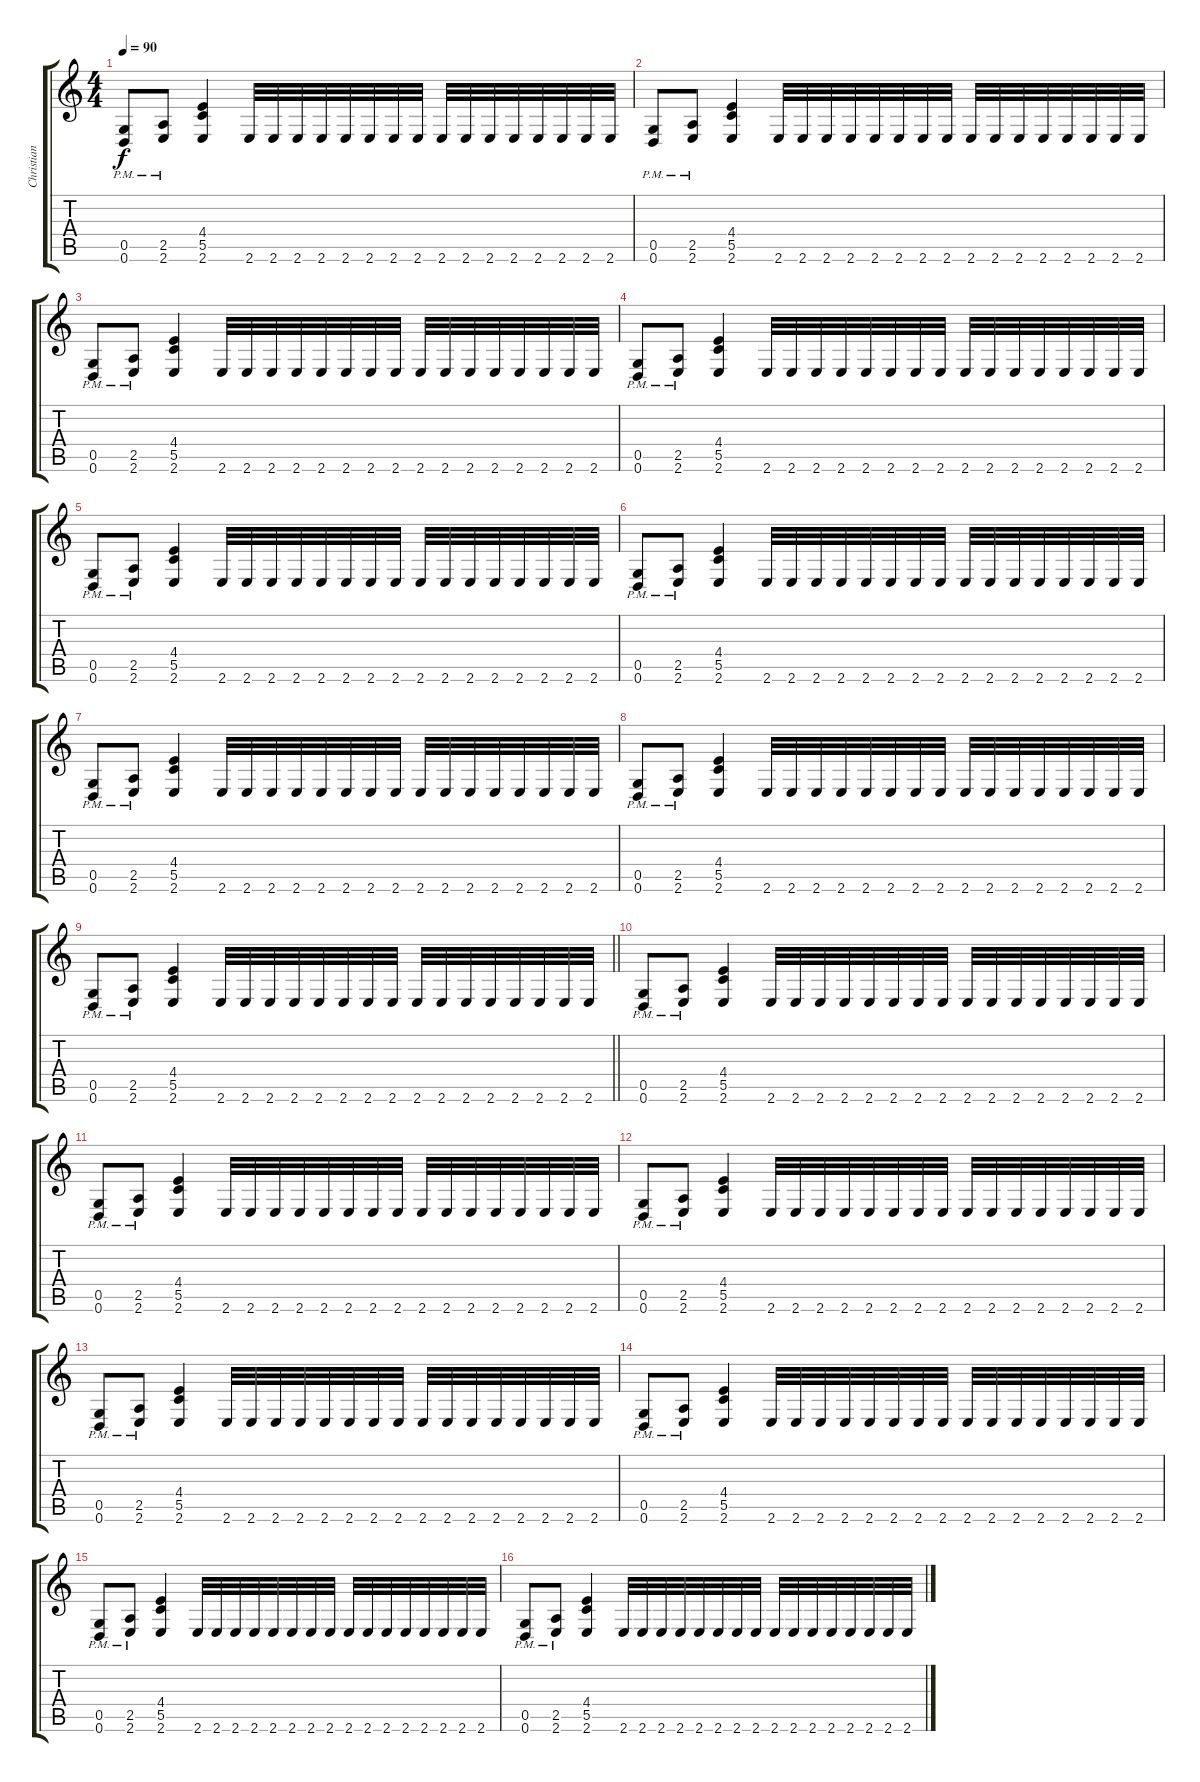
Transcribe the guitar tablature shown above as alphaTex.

\track ("Christian Andreu" "Christian ") {instrument distortionguitar}
\staff {score tabs}
\tuning (D4 A3 F3 C3 G2 D2) {hide}
\ts (4 4)
\tempo 90
\clef g2
\ks c
(0.5{pm} 0.6{pm}).8{dy f} (2.5{pm} 2.6{pm}).8 (4.4 5.5 2.6).4 2.6.32 2.6.32 2.6.32 2.6.32 2.6.32 2.6.32 2.6.32 2.6.32 2.6.32 2.6.32 2.6.32 2.6.32 2.6.32 2.6.32 2.6.32 2.6.32 |
(0.5{pm} 0.6{pm}).8 (2.5{pm} 2.6{pm}).8 (4.4 5.5 2.6).4 2.6.32 2.6.32 2.6.32 2.6.32 2.6.32 2.6.32 2.6.32 2.6.32 2.6.32 2.6.32 2.6.32 2.6.32 2.6.32 2.6.32 2.6.32 2.6.32 |
(0.5{pm} 0.6{pm}).8 (2.5{pm} 2.6{pm}).8 (4.4 5.5 2.6).4 2.6.32 2.6.32 2.6.32 2.6.32 2.6.32 2.6.32 2.6.32 2.6.32 2.6.32 2.6.32 2.6.32 2.6.32 2.6.32 2.6.32 2.6.32 2.6.32 |
(0.5{pm} 0.6{pm}).8 (2.5{pm} 2.6{pm}).8 (4.4 5.5 2.6).4 2.6.32 2.6.32 2.6.32 2.6.32 2.6.32 2.6.32 2.6.32 2.6.32 2.6.32 2.6.32 2.6.32 2.6.32 2.6.32 2.6.32 2.6.32 2.6.32 |
(0.5{pm} 0.6{pm}).8 (2.5{pm} 2.6{pm}).8 (4.4 5.5 2.6).4 2.6.32 2.6.32 2.6.32 2.6.32 2.6.32 2.6.32 2.6.32 2.6.32 2.6.32 2.6.32 2.6.32 2.6.32 2.6.32 2.6.32 2.6.32 2.6.32 |
(0.5{pm} 0.6{pm}).8 (2.5{pm} 2.6{pm}).8 (4.4 5.5 2.6).4 2.6.32 2.6.32 2.6.32 2.6.32 2.6.32 2.6.32 2.6.32 2.6.32 2.6.32 2.6.32 2.6.32 2.6.32 2.6.32 2.6.32 2.6.32 2.6.32 |
(0.5{pm} 0.6{pm}).8 (2.5{pm} 2.6{pm}).8 (4.4 5.5 2.6).4 2.6.32 2.6.32 2.6.32 2.6.32 2.6.32 2.6.32 2.6.32 2.6.32 2.6.32 2.6.32 2.6.32 2.6.32 2.6.32 2.6.32 2.6.32 2.6.32 |
(0.5{pm} 0.6{pm}).8 (2.5{pm} 2.6{pm}).8 (4.4 5.5 2.6).4 2.6.32 2.6.32 2.6.32 2.6.32 2.6.32 2.6.32 2.6.32 2.6.32 2.6.32 2.6.32 2.6.32 2.6.32 2.6.32 2.6.32 2.6.32 2.6.32 |
\barLineRight lightlight
(0.5{pm} 0.6{pm}).8 (2.5{pm} 2.6{pm}).8 (4.4 5.5 2.6).4 2.6.32 2.6.32 2.6.32 2.6.32 2.6.32 2.6.32 2.6.32 2.6.32 2.6.32 2.6.32 2.6.32 2.6.32 2.6.32 2.6.32 2.6.32 2.6.32 |
(0.5{pm} 0.6{pm}).8 (2.5{pm} 2.6{pm}).8 (4.4 5.5 2.6).4 2.6.32 2.6.32 2.6.32 2.6.32 2.6.32 2.6.32 2.6.32 2.6.32 2.6.32 2.6.32 2.6.32 2.6.32 2.6.32 2.6.32 2.6.32 2.6.32 |
(0.5{pm} 0.6{pm}).8 (2.5{pm} 2.6{pm}).8 (4.4 5.5 2.6).4 2.6.32 2.6.32 2.6.32 2.6.32 2.6.32 2.6.32 2.6.32 2.6.32 2.6.32 2.6.32 2.6.32 2.6.32 2.6.32 2.6.32 2.6.32 2.6.32 |
(0.5{pm} 0.6{pm}).8 (2.5{pm} 2.6{pm}).8 (4.4 5.5 2.6).4 2.6.32 2.6.32 2.6.32 2.6.32 2.6.32 2.6.32 2.6.32 2.6.32 2.6.32 2.6.32 2.6.32 2.6.32 2.6.32 2.6.32 2.6.32 2.6.32 |
(0.5{pm} 0.6{pm}).8 (2.5{pm} 2.6{pm}).8 (4.4 5.5 2.6).4 2.6.32 2.6.32 2.6.32 2.6.32 2.6.32 2.6.32 2.6.32 2.6.32 2.6.32 2.6.32 2.6.32 2.6.32 2.6.32 2.6.32 2.6.32 2.6.32 |
(0.5{pm} 0.6{pm}).8 (2.5{pm} 2.6{pm}).8 (4.4 5.5 2.6).4 2.6.32 2.6.32 2.6.32 2.6.32 2.6.32 2.6.32 2.6.32 2.6.32 2.6.32 2.6.32 2.6.32 2.6.32 2.6.32 2.6.32 2.6.32 2.6.32 |
(0.5{pm} 0.6{pm}).8 (2.5{pm} 2.6{pm}).8 (4.4 5.5 2.6).4 2.6.32 2.6.32 2.6.32 2.6.32 2.6.32 2.6.32 2.6.32 2.6.32 2.6.32 2.6.32 2.6.32 2.6.32 2.6.32 2.6.32 2.6.32 2.6.32 |
(0.5{pm} 0.6{pm}).8 (2.5{pm} 2.6{pm}).8 (4.4 5.5 2.6).4 2.6.32 2.6.32 2.6.32 2.6.32 2.6.32 2.6.32 2.6.32 2.6.32 2.6.32 2.6.32 2.6.32 2.6.32 2.6.32 2.6.32 2.6.32 2.6.32
